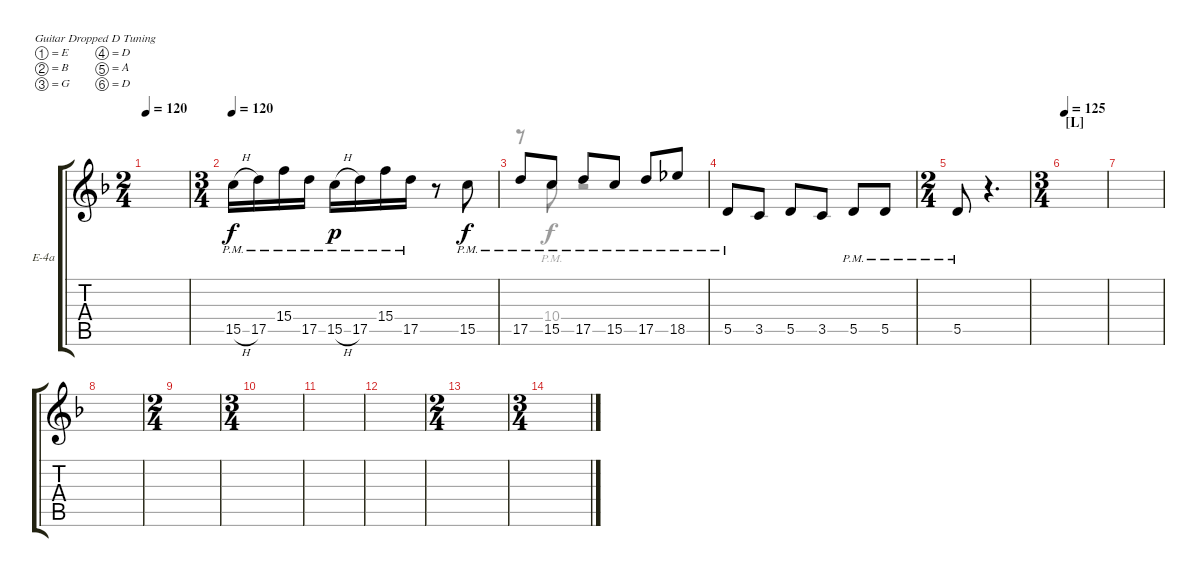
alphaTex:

\defaultSystemsLayout 4
\bracketExtendMode groupsimilarinstruments
\firstSystemTrackNameOrientation horizontal
\otherSystemsTrackNameOrientation horizontal
\track ("Effect 4a" "E-4a") {instrument overdrivenguitar}
\staff {score tabs}
\tuning (E4 B3 G3 D3 A2 D2)
\voice
\ts (2 4)
\tempo 120
\clef g2
\scale
0.51004
\ks f
|
\ts (3 4)
\tempo 120
\scale
0.51004 15.5{h pm}.16 17.5{pm}.16 15.4{pm}.16 17.5{pm}.16 15.5{h pm}.16{dy p} 17.5{pm}.16 15.4{pm}.16 17.5{pm}.16 r.8 15.5{pm}.8{dy f} |
\scale
0.24498 17.5{pm}.8 15.5{pm}.8 17.5{pm}.8 15.5{pm}.8 17.5{pm}.8 18.5{pm}.8 |
\scale
0.24498 5.5{pm}.8 3.5.8 5.5.8 3.5.8 5.5{pm}.8 5.5{pm}.8 |
\ts (2 4)
5.5{pm}.8 r.4{d} |
\ts (3 4)
\section ("L" "")
\tempo 125
|
|
|
\ts (2 4)
|
\ts (3 4)
|
|
|
\ts (2 4)
|
\ts (3 4)
|
|
\voice
\clef g2
\ottava regular
\simile none
\scale
0.51004
\ks f
|
\scale
0.51004 |
\scale
0.24498 r.8 10.4{pm}.8 r.2 |
\scale
0.24498 |
|
|
|
|
|
|
|
|
|
|
|
